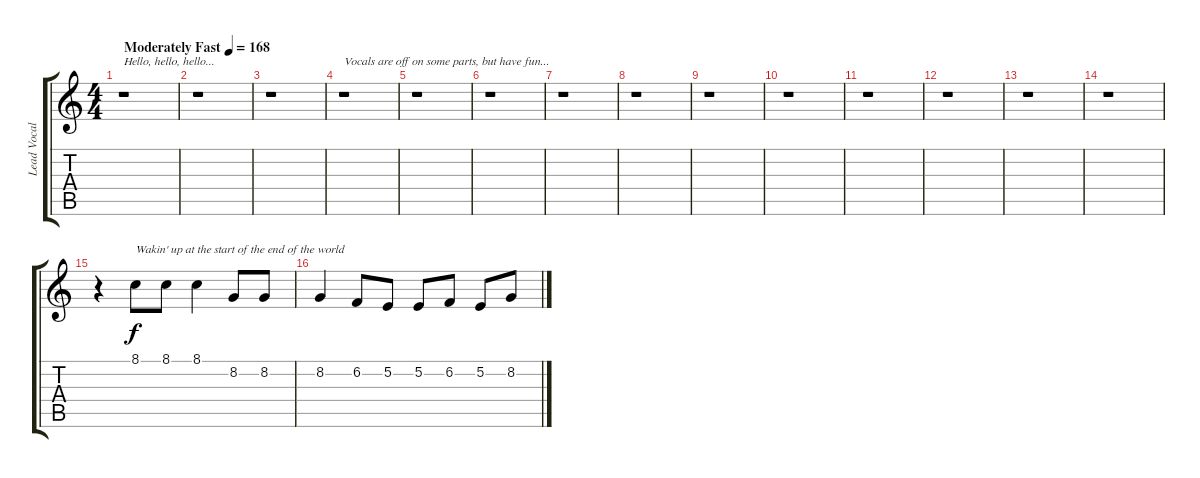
\track ("Lead Vocals" "Lead Vocal") {instrument acousticgrandpiano}
\staff {score tabs}
\tuning (E4 B3 G3 D3 A2 E2) {hide}
\ts (4 4)
\tempo (168 "Moderately Fast")
\clef g2
\ks c
r.1{txt "Hello, hello, hello..." dy f instrument acousticgrandpiano} |
r.1 |
r.1 |
r.1{txt "Vocals are off on some parts, but have fun..."} |
r.1 |
r.1 |
r.1 |
r.1 |
r.1 |
r.1 |
r.1 |
r.1 |
r.1 |
r.1 |
r.4 8.1.8{txt "Wakin' up at the start of the end of the world"} 8.1.8 8.1.4 8.2.8 8.2.8 |
8.2.4 6.2.8 5.2.8 5.2.8 6.2.8 5.2.8 8.2.8
